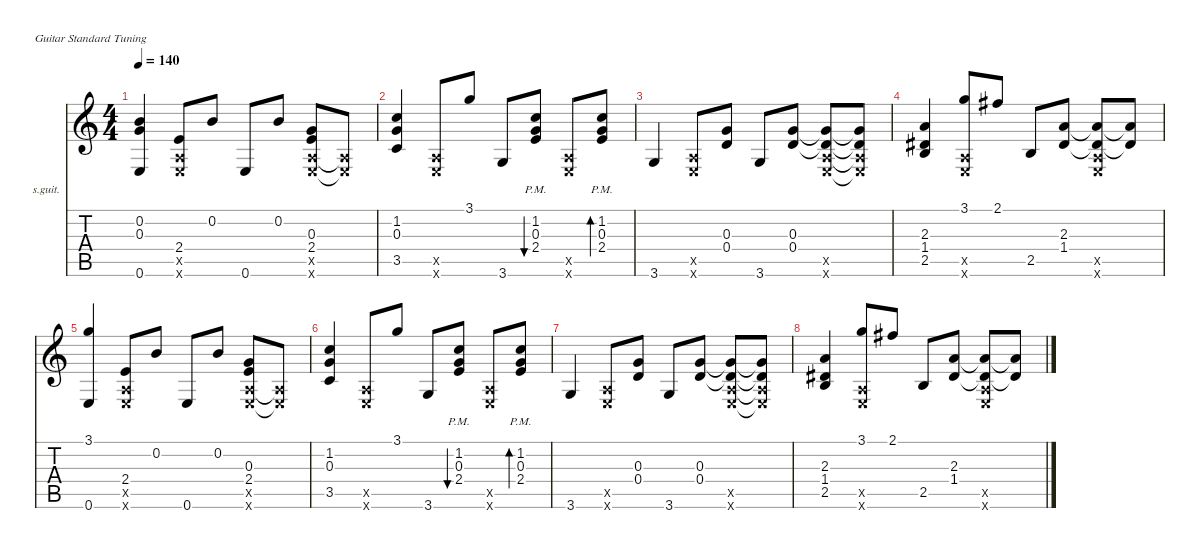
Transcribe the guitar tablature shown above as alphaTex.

\defaultSystemsLayout 4
\hideDynamics
\bracketExtendMode nobrackets
\firstSystemTrackNameOrientation horizontal
\otherSystemsTrackNameOrientation horizontal
\track ("Гитара" "s.guit.") {instrument acousticguitarsteel}
\staff {score tabs}
\tuning (E4 B3 G3 D3 A2 E2)
\ts (4 4)
\tempo 140
\clef g2
\ks c
(0.2 0.3 0.6).4{dy f beam Up} (2.4 0.5{x} 0.6{x}).8{beam Up} 0.2.8{beam Up} 0.6.8{beam Up} 0.2.8{beam Up} (0.3 2.4 0.5{x} 0.6{x}).8{dy mp beam Up} (0.5{x t} 0.6{x t}).8{dy f beam Up} |
(1.2 0.3 3.5).4{beam Up} (0.5{x} 0.6{x}).8{beam Up} 3.1.8{beam Up} 3.6.8{beam Up} (1.2{pm} 0.3{pm} 2.4{pm}).8{bu 60 beam Up} (0.5{x} 0.6{x}).8{beam Up} (1.2{pm} 0.3{pm} 2.4{pm}).8{bd 60 beam Up} |
3.6.4{dy mf beam Up} (0.5{x} 0.6{x}).8{dy f beam Up} (0.3 0.4).8{beam Up} 3.6.8{beam Up} (0.3 0.4).8{beam Up} (0.5{x} 0.6{x} 0.3{t} 0.4{t}).8{beam Up} (0.3{t} 0.4{t} 0.5{x t} 0.6{x t}).8{beam Up} |
(2.3 1.4{acc #} 2.5).4{beam Up} (3.1 0.5{x} 0.6{x}).8{beam Up} 2.1{acc #}.8{beam Up} 2.5.8{beam Up} (2.3 1.4{acc #}).8{beam Up} (0.5{x} 0.6{x} 2.3{t} 1.4{t acc #}).8{beam Up} (2.3{t} 1.4{t acc #}).8{beam Up} |
(3.1 0.6).4{beam Up} (2.4 0.5{x} 0.6{x}).8{beam Up} 0.2.8{beam Up} 0.6.8{beam Up} 0.2.8{beam Up} (0.3 2.4 0.5{x} 0.6{x}).8{dy mp beam Up} (0.5{x t} 0.6{x t}).8{dy f beam Up} |
(1.2 0.3 3.5).4{beam Up} (0.5{x} 0.6{x}).8{beam Up} 3.1.8{beam Up} 3.6.8{beam Up} (1.2{pm} 0.3{pm} 2.4{pm}).8{bu 60 beam Up} (0.5{x} 0.6{x}).8{beam Up} (1.2{pm} 0.3{pm} 2.4{pm}).8{bd 60 beam Up} |
3.6.4{dy mf beam Up} (0.5{x} 0.6{x}).8{dy f beam Up} (0.3 0.4).8{beam Up} 3.6.8{beam Up} (0.3 0.4).8{beam Up} (0.5{x} 0.6{x} 0.3{t} 0.4{t}).8{beam Up} (0.3{t} 0.4{t} 0.5{x t} 0.6{x t}).8{beam Up} |
(2.3 1.4{acc #} 2.5).4{beam Up} (3.1 0.5{x} 0.6{x}).8{beam Up} 2.1{acc #}.8{beam Up} 2.5.8{beam Up} (2.3 1.4{acc #}).8{beam Up} (0.5{x} 0.6{x} 2.3{t} 1.4{t acc #}).8{beam Up} (2.3{t} 1.4{t acc #}).8{beam Up}
